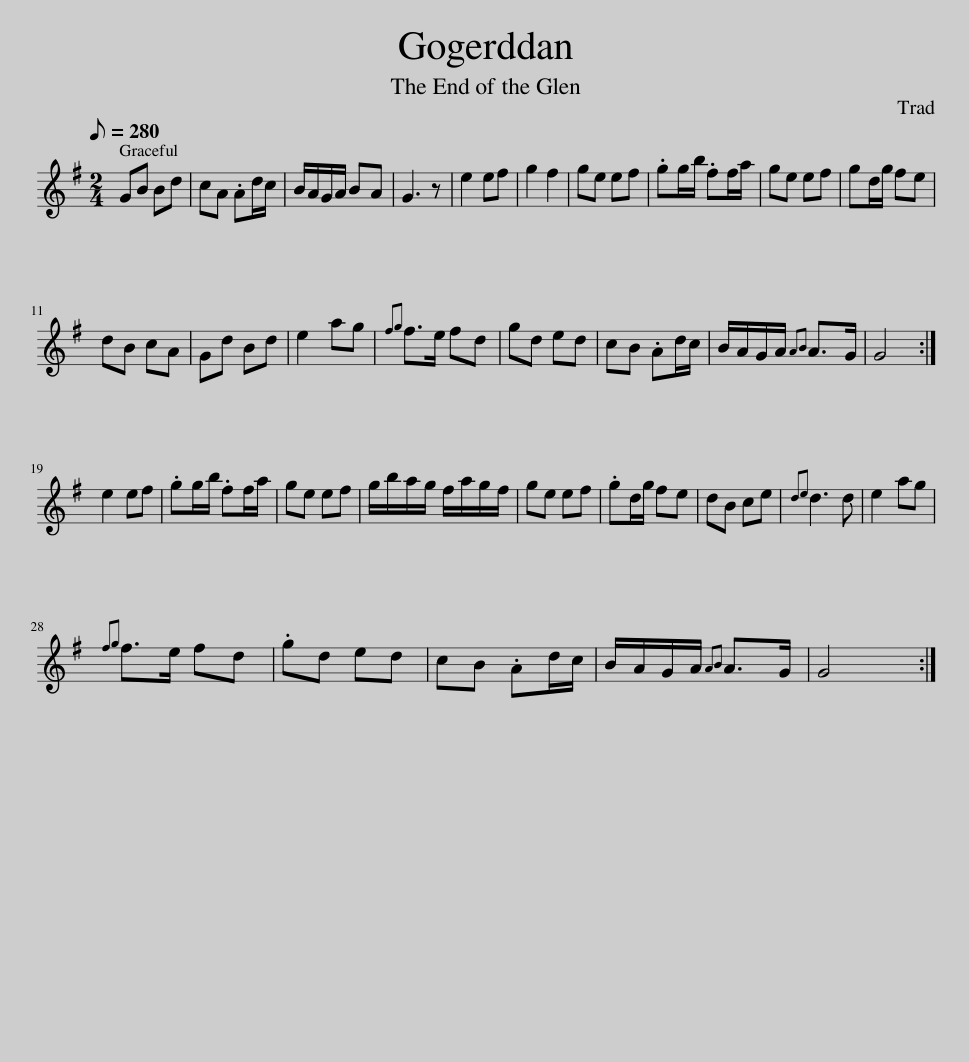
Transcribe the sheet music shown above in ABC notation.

X:1
L:1/8
Q:1/8=280
M:2/4
I:linebreak $
K:G
V:1 treble
V:1
 GB Bd | cA .Ad/c/ | B/A/G/A/ BA | G3 z | e2 ef | %5
 g2 f2 | ge ef | .gg/b/ .ff/a/ | ge ef | gd/g/ fe |$ %10
 dB cA | Gd Bd | e2 ag |{fg} f>e fd | gd ed | %15
 cB .Ad/c/ | B/A/G/A/{AB} A>G | G4 :|$ e2 ef | .gg/b/ .ff/a/ | %20
 ge ef | g/b/a/g/ f/a/g/f/ | ge ef | .gd/g/ fe | dB ce | %25
{de} d3 d | e2 ag |${fg} f>e fd | .gd ed | cB .Ad/c/ | %30
 B/A/G/A/{AB} A>G | G4 :| %32
